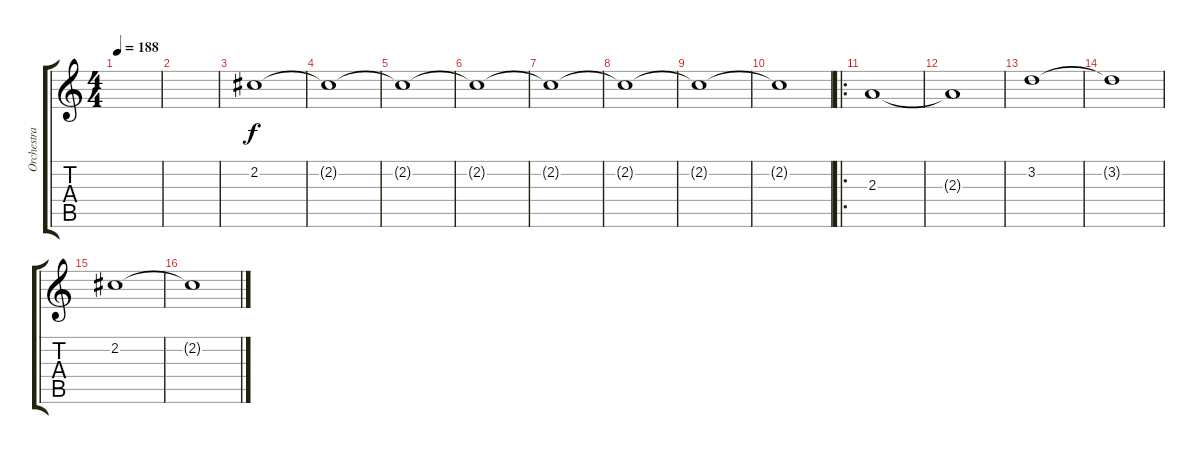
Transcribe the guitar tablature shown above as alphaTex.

\track ("Orchestra" "Orchestra") {instrument acousticguitarnylon}
\staff {score tabs}
\tuning (E4 B3 G3 D3 A2 E2) {hide}
\ts (4 4)
\tempo 188
\clef g2
\ks c
|
|
2.2.1{volume 7 instrument stringensemble1} |
2.2{t}.1 |
2.2{t}.1 |
2.2{t}.1 |
2.2{t}.1 |
2.2{t}.1 |
2.2{t}.1 |
2.2{t}.1 |
\ro
2.3.1 |
2.3{t}.1 |
3.2.1 |
3.2{t}.1 |
2.2.1 |
2.2{t}.1
